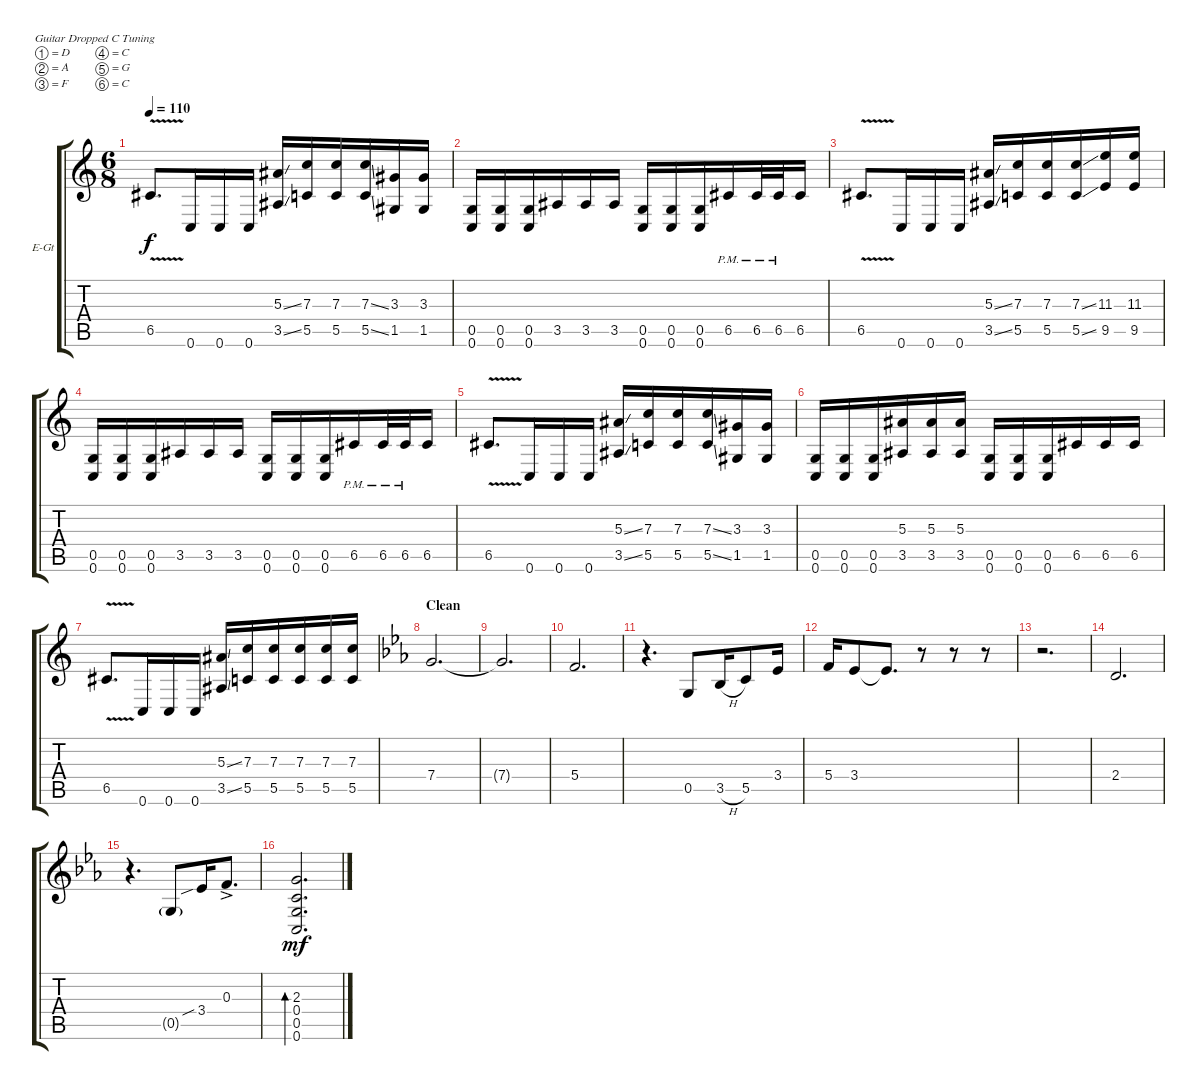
\bracketExtendMode groupsimilarinstruments
\firstSystemTrackNameOrientation horizontal
\otherSystemsTrackNameOrientation horizontal
\track ("Electric Guitar 1" "E-Gt") {instrument distortionguitar}
\staff {score tabs}
\tuning (D4 A3 F3 C3 G2 C2)
\ts (6 8)
\tempo 110
\clef g2
\ks c
6.5{v}.8{d dy f} 0.6.16 0.6.16 0.6.16 (3.5{ss} 5.3{ss}).16 (5.5 7.3).16 (5.5 7.3).16 (5.5{ss} 7.3{ss}).16 (1.5 3.3).16 (1.5 3.3).16 |
(0.6 0.5).16 (0.6 0.5).16 (0.6 0.5).16 3.5.16 3.5.16 3.5.16 (0.6 0.5).16 (0.6 0.5).16 (0.6 0.5).16 6.5{pm}.16 6.5{pm}.32 6.5{pm}.32 6.5.16 |
6.5{v}.8{d} 0.6.16 0.6.16 0.6.16 (3.5{ss} 5.3{ss}).16 (5.5 7.3).16 (5.5 7.3).16 (5.5{ss} 7.3{ss}).16 (9.5 11.3).16 (11.3 9.5).16 |
(0.6 0.5).16 (0.6 0.5).16 (0.6 0.5).16 3.5.16 3.5.16 3.5.16 (0.6 0.5).16 (0.6 0.5).16 (0.6 0.5).16 6.5{pm}.16 6.5{pm}.32 6.5{pm}.32 6.5.16 |
6.5{v}.8{d} 0.6.16 0.6.16 0.6.16 (3.5{ss} 5.3{ss}).16 (5.5 7.3).16 (5.5 7.3).16 (5.5{ss} 7.3{ss}).16 (1.5 3.3).16 (1.5 3.3).16 |
(0.6 0.5).16 (0.6 0.5).16 (0.6 0.5).16 (3.5 5.3).16 (3.5 5.3).16 (3.5 5.3).16 (0.6 0.5).16 (0.6 0.5).16 (0.6 0.5).16 6.5.16 6.5.16 6.5.16 |
6.5{v}.8{d} 0.6.16 0.6.16 0.6.16 (3.5{ss} 5.3{ss}).16 (5.5 7.3).16 (5.5 7.3).16 (5.5 7.3).16 (7.3 5.5).16 (7.3 5.5).16 |
\section ("" "Clean")
\ks cminor
7.4.2{d} |
7.4{t}.2{d} |
5.4.2{d} |
r.4{d} 0.5.8 3.5{h}.16 5.5.8 3.4.16 |
5.4.16 3.4.8 3.4{t}.8{d} r.8 r.8 r.8 |
r.2{d} |
2.4.2{d} |
r.4{d} 0.5{g}.8 3.4{sib}.16 0.3{ac}.8{d} |
(0.6 0.5 0.4 2.3).2{d bd 479 dy mf}
